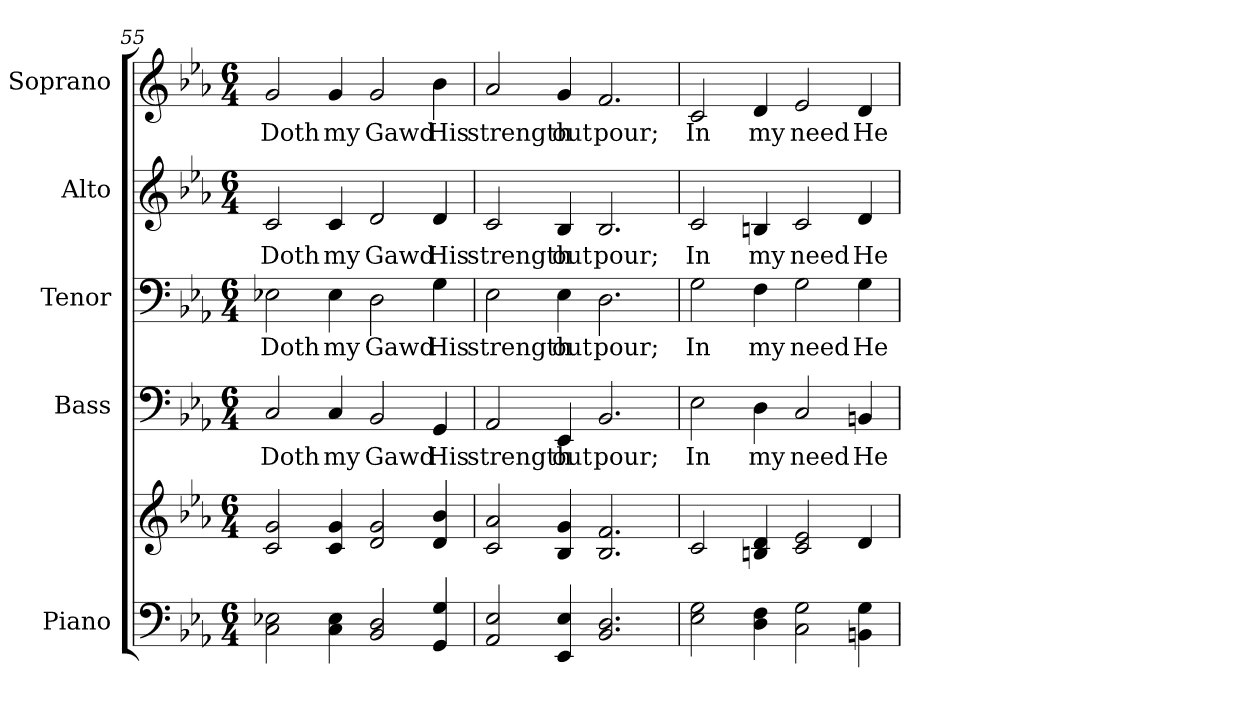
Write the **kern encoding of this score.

**kern	**kern	**kern	**text	**kern	**text	**kern	**text	**kern	**text
*part5	*part5	*part4	*part4	*part3	*part3	*part2	*part2	*part1	*part1
*staff6	*staff5	*staff4	*staff4	*staff3	*staff3	*staff2	*staff2	*staff1	*staff1
*I"Piano	*	*I"Bass	*	*I"Tenor	*	*I"Alto	*	*I"Soprano	*
*I'Pno.	*	*I'B.	*	*I'T.	*	*I'A.	*	*I'S.	*
!!LO:PB:g=z
*clefF4	*clefG2	*clefF4	*	*clefF4	*	*clefG2	*	*clefG2	*
*k[b-e-a-]	*k[b-e-a-]	*k[b-e-a-]	*	*k[b-e-a-]	*	*k[b-e-a-]	*	*k[b-e-a-]	*
*E-:	*E-:	*E-:	*	*E-:	*	*E-:	*	*E-:	*
*M6/4	*M6/4	*M6/4	*	*M6/4	*	*M6/4	*	*M6/4	*
=55	=55	=55	=55	=55	=55	=55	=55	=55	=55
!	!	!	!LO:LY:b:color=#000000	!	!	!	!	!	!
!	!	!	!	!	!LO:LY:b:color=#000000	!	!	!	!
!	!	!	!	!	!	!	!LO:LY:b:color=#000000	!	!
!	!	!	!	!	!	!	!	!	!LO:LY:b:color=#000000
2Ci\ 2E-Xi	2ci/ 2gi	2Ci/	Doth	2E-Xi\	Doth	2ci/	Doth	2gi/	Doth
!	!	!	!LO:LY:b:color=#000000	!	!	!	!	!	!
!	!	!	!	!	!LO:LY:b:color=#000000	!	!	!	!
!	!	!	!	!	!	!	!LO:LY:b:color=#000000	!	!
!	!	!	!	!	!	!	!	!	!LO:LY:b:color=#000000
4Ci\ 4E-i	4ci/ 4gi	4Ci/	my	4E-i\	my	4ci/	my	4gi/	my
!	!	!	!LO:LY:b:color=#000000	!	!	!	!	!	!
!	!	!	!	!	!LO:LY:b:color=#000000	!	!	!	!
!	!	!	!	!	!	!	!LO:LY:b:color=#000000	!	!
!	!	!	!	!	!	!	!	!	!LO:LY:b:color=#000000
2BB-i/ 2Di	2di/ 2gi	2BB-i/	Gawd	2Di\	Gawd	2di/	Gawd	2gi/	Gawd
!	!	!	!LO:LY:b:color=#000000	!	!	!	!	!	!
!	!	!	!	!	!LO:LY:b:color=#000000	!	!	!	!
!	!	!	!	!	!	!	!LO:LY:b:color=#000000	!	!
!	!	!	!	!	!	!	!	!	!LO:LY:b:color=#000000
4GGi/ 4Gi	4di/ 4b-i	4GGi/	His	4Gi\	His	4di/	His	4b-i\	His
=56	=56	=56	=56	=56	=56	=56	=56	=56	=56
!	!	!	!LO:LY:b:color=#000000	!	!	!	!	!	!
!	!	!	!	!	!LO:LY:b:color=#000000	!	!	!	!
!	!	!	!	!	!	!	!LO:LY:b:color=#000000	!	!
!	!	!	!	!	!	!	!	!	!LO:LY:b:color=#000000
2AA-i/ 2E-i	2ci/ 2a-i	2AA-i/	strength	2E-i\	strength	2ci/	strength	2a-i/	strength
!	!	!	!LO:LY:b:color=#000000	!	!	!	!	!	!
!	!	!	!	!	!LO:LY:b:color=#000000	!	!	!	!
!	!	!	!	!	!	!	!LO:LY:b:color=#000000	!	!
!	!	!	!	!	!	!	!	!	!LO:LY:b:color=#000000
4EE-i/ 4E-i	4B-i/ 4gi	4EE-i/	out	4E-i\	out	4B-i/	out	4gi/	out
!	!	!	!LO:LY:b:color=#000000	!	!	!	!	!	!
!	!	!	!	!	!LO:LY:b:color=#000000	!	!	!	!
!	!	!	!	!	!	!	!LO:LY:b:color=#000000	!	!
!	!	!	!	!	!	!	!	!	!LO:LY:b:color=#000000
2.BB-i/ 2.Di	2.B-i/ 2.fi	2.BB-i/	pour;	2.Di\	pour;	2.B-i/	pour;	2.fi/	pour;
!!LO:LB:g=z
=57	=57	=57	=57	=57	=57	=57	=57	=57	=57
!	!	!	!LO:LY:b:color=#000000	!	!	!	!	!	!
!	!	!	!	!	!LO:LY:b:color=#000000	!	!	!	!
!	!	!	!	!	!	!	!LO:LY:b:color=#000000	!	!
!	!	!	!	!	!	!	!	!	!LO:LY:b:color=#000000
2E-i\ 2Gi	2ci/	2E-i\	In	2Gi\	In	2ci/	In	2ci/	In
!	!	!	!LO:LY:b:color=#000000	!	!	!	!	!	!
!	!	!	!	!	!LO:LY:b:color=#000000	!	!	!	!
!	!	!	!	!	!	!	!LO:LY:b:color=#000000	!	!
!	!	!	!	!	!	!	!	!	!LO:LY:b:color=#000000
4Di\ 4Fi	4Bni/ 4di	4Di\	my	4Fi\	my	4Bni/	my	4di/	my
!	!	!	!LO:LY:b:color=#000000	!	!	!	!	!	!
!	!	!	!	!	!LO:LY:b:color=#000000	!	!	!	!
!	!	!	!	!	!	!	!LO:LY:b:color=#000000	!	!
!	!	!	!	!	!	!	!	!	!LO:LY:b:color=#000000
2Ci\ 2Gi	2ci/ 2e-i	2Ci/	need	2Gi\	need	2ci/	need	2e-i/	need
!	!	!	!LO:LY:b:color=#000000	!	!	!	!	!	!
!	!	!	!	!	!LO:LY:b:color=#000000	!	!	!	!
!	!	!	!	!	!	!	!LO:LY:b:color=#000000	!	!
!	!	!	!	!	!	!	!	!	!LO:LY:b:color=#000000
4BBni\ 4Gi	4di/	4BBni/	He	4Gi\	He	4di/	He	4di/	He
=	=	=	=	=	=	=	=	=	=
*-	*-	*-	*-	*-	*-	*-	*-	*-	*-
